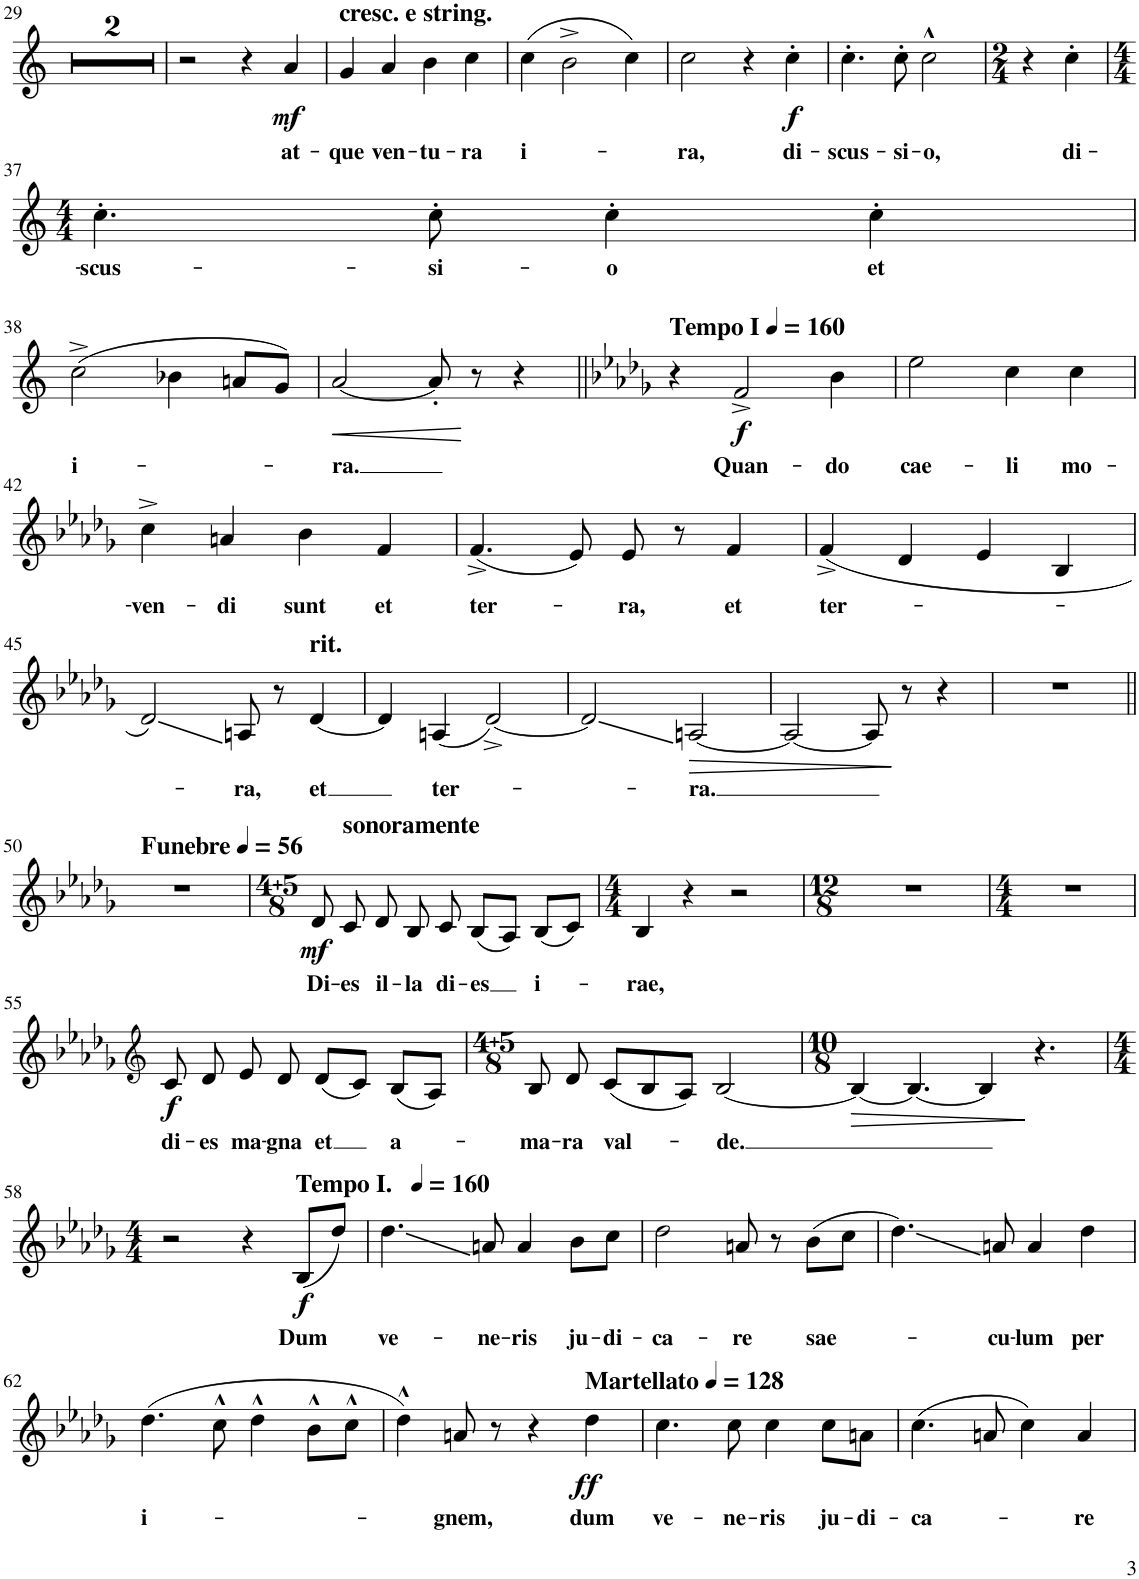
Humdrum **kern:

**kern	**text	**dynam
*part1	*part1	*part1
*staff1	*staff1	*staff1
*I"A	*	*
*I'A	*	*
!!LO:PB:g=z
*clefG2	*	*
*k[]	*	*
*M4/4	*	*
=29	=29	=29
1r	.	.
=30	=30	=30
1r	.	.
=31	=31	=31
2r	.	.
4r	.	.
!	!LO:LY:b	!LO:DY:b
4a/	at-	mf
=32	=32	=32
!LO:TX:a:B:t=cresc. e string.	!	!
!	!LO:LY:b	!
4g/	-que	.
!	!LO:LY:b	!
4a/	ven-	.
!	!LO:LY:b	!
4b\	-tu-	.
!	!LO:LY:b	!
4cc\	-ra	.
=33	=33	=33
!	!LO:LY:b	!
(4cc\	i-	.
2b^\	.	.
4cc\)	.	.
=34	=34	=34
!	!LO:LY:b	!
2cc\	-ra,	.
4r	.	.
!	!LO:LY:b	!LO:DY:b
4cc'\	di-	f
=35	=35	=35
!	!LO:LY:b	!
4.cc'\	-scus-	.
!	!LO:LY:b	!
8cc'\	-si-	.
!	!LO:LY:b	!
2cc^^\	-o,	.
=36	=36	=36
*M2/4	*	*
4r	.	.
!	!LO:LY:b	!
4cc'\	di-	.
!!LO:LB:g=z
=37	=37	=37
*M4/4	*	*
!	!LO:LY:b	!
4.cc'\	-scus-	.
!	!LO:LY:b	!
8cc'\	-si-	.
!	!LO:LY:b	!
4cc'\	-o	.
!	!LO:LY:b	!
4cc'\	et	.
!!LO:LB:g=z
=38	=38	=38
!	!LO:LY:b	!
(2cc^\	i-	.
4b-X\	.	.
8an/L	.	.
8g/J)	.	.
=39	=39	=39
!	!LO:LY:b	!LO:HP:b
[2a/	-ra.	<
8a'/]	.	.
8r	.	[
4r	.	.
=40||	=40||	=40||
*k[b-e-a-d-g-]	*	*
*MM160	*	*
!LO:TX:a:B:t=Tempo I	!	!
4r	.	.
!	!LO:LY:b	!LO:DY:b
2f^/	Quan-	f
!	!LO:LY:b	!
4b-\	-do	.
=41	=41	=41
!	!LO:LY:b	!
2ee-\	cae-	.
!	!LO:LY:b	!
4cc\	-li	.
!	!LO:LY:b	!
4cc\	mo-	.
!!LO:LB:g=z
=42	=42	=42
*k[b-e-a-d-g-]	*	*
!	!LO:LY:b	!
4cc^\	-ven-	.
!	!LO:LY:b	!
4an/	-di	.
!	!LO:LY:b	!
4b-\	sunt	.
!	!LO:LY:b	!
4f/	et	.
=43	=43	=43
!	!LO:LY:b	!
(4.f^/	ter-	.
8e-/)	.	.
!	!LO:LY:b	!
8e-/	-ra,	.
8r	.	.
!	!LO:LY:b	!
4f/	et	.
=44	=44	=44
!	!LO:LY:b	!
(4f^/	ter-	.
4d-/	.	.
4e-/	.	.
4B-/	.	.
!!LO:LB:g=z
=45	=45	=45
2d-/)	.	.
!	!LO:LY:b	!
8An/	-ra,	.
8r	.	.
!LO:TX:a:B:t=rit.	!	!
!	!LO:LY:b	!
[4d-/	et	.
=46	=46	=46
4d-/]	.	.
!	!LO:LY:b	!
(4An/	ter-	.
[2d-^/)	.	.
=47	=47	=47
2d-/]	.	.
!	!LO:LY:b	!LO:HP:b
[2An/	-ra.	>
=48	=48	=48
2A/_	.	.
8A/]	.	.
8r	.	]
4r	.	.
=49	=49	=49
1r	.	.
!!LO:LB:g=z
=50||	=50||	=50||
*MM56	*	*
!LO:TX:a:B:t=Funebre	!	!
1r	.	.
=51	=51	=51
*M4/8+5/8	*	*
!	!LO:LY:b	!LO:DY:b
8d-/	Di-	mf
!LO:TX:a:B:t=sonoramente	!	!
!	!LO:LY:b	!
8c/	-es	.
!	!LO:LY:b	!
8d-/	il-	.
!	!LO:LY:b	!
8B-/	-la	.
!	!LO:LY:b	!
8c/	di-	.
!	!LO:LY:b	!
(8B-/L	-es	.
8A-/J)	.	.
!	!LO:LY:b	!
(8B-/L	i-	.
8c/J)	.	.
=52	=52	=52
*M4/4	*	*
!	!LO:LY:b	!
4B-/	-rae,	.
4r	.	.
2r	.	.
=53	=53	=53
*M12/8	*	*
1.r	.	.
=54	=54	=54
*M4/4	*	*
1r	.	.
!!LO:LB:g=z
=55	=55	=55
*clefG2	*	*
*k[b-e-a-d-g-]	*	*
!	!LO:LY:b	!LO:DY:b
8c/	di-	f
!	!LO:LY:b	!
8d-/	-es	.
!	!LO:LY:b	!
8e-/	ma-	.
!	!LO:LY:b	!
8d-/	-gna	.
!	!LO:LY:b	!
(8d-/L	et	.
8c/J)	.	.
!	!LO:LY:b	!
(8B-/L	a-	.
8A-/J)	.	.
=56	=56	=56
*M4/8+5/8	*	*
!	!LO:LY:b	!
8B-/	-ma-	.
!	!LO:LY:b	!
8d-/	-ra	.
!	!LO:LY:b	!
(8c/L	val-	.
8B-/	.	.
8A-/J)	.	.
!	!LO:LY:b	!
[2B-/	-de.	.
=57	=57	=57
*M10/8	*	*
!	!	!LO:HP:b
4B-/_	.	>
4.B-/_	.	.
4B-/]	.	.
4.r	.	]
!!LO:LB:g=z
=58	=58	=58
*M4/4	*	*
2r	.	.
4r	.	.
*MM160	*	*
!LO:TX:a:B:t=Tempo I.	!	!
!	!LO:LY:b	!LO:DY:b
(8B-/L	Dum	f
8dd-/J)	.	.
=59	=59	=59
!	!LO:LY:b	!
4.dd-\	ve-	.
!	!LO:LY:b	!
8an/	-ne-	.
!	!LO:LY:b	!
4a/	-ris	.
!	!LO:LY:b	!
8b-\L	ju-	.
!	!LO:LY:b	!
8cc\J	-di-	.
=60	=60	=60
!	!LO:LY:b	!
2dd-\	-ca-	.
!	!LO:LY:b	!
8an/	-re	.
8r	.	.
!	!LO:LY:b	!
(8b-\L	sae-	.
8cc\J	.	.
=61	=61	=61
4.dd-\)	.	.
!	!LO:LY:b	!
8an/	-cu-	.
!	!LO:LY:b	!
4a/	-lum	.
!	!LO:LY:b	!
4dd-\	per	.
!!LO:LB:g=z
=62	=62	=62
!	!LO:LY:b	!
(4.dd-\	i-	.
8cc^^\	.	.
4dd-^^\	.	.
8b-^^\L	.	.
8cc^^\J	.	.
=63	=63	=63
4dd-^^\)	.	.
!	!LO:LY:b	!
8an/	-gnem,	.
8r	.	.
4r	.	.
*MM128	*	*
!LO:TX:a:B:t=Martellato	!	!
!	!LO:LY:b	!LO:DY:b
4dd-\	dum	ff
=64	=64	=64
!	!LO:LY:b	!
4.cc\	ve-	.
!	!LO:LY:b	!
8cc\	-ne-	.
!	!LO:LY:b	!
4cc\	-ris	.
!	!LO:LY:b	!
8cc\L	ju-	.
!	!LO:LY:b	!
8an\J	-di-	.
=	=	=
*-	*-	*-
